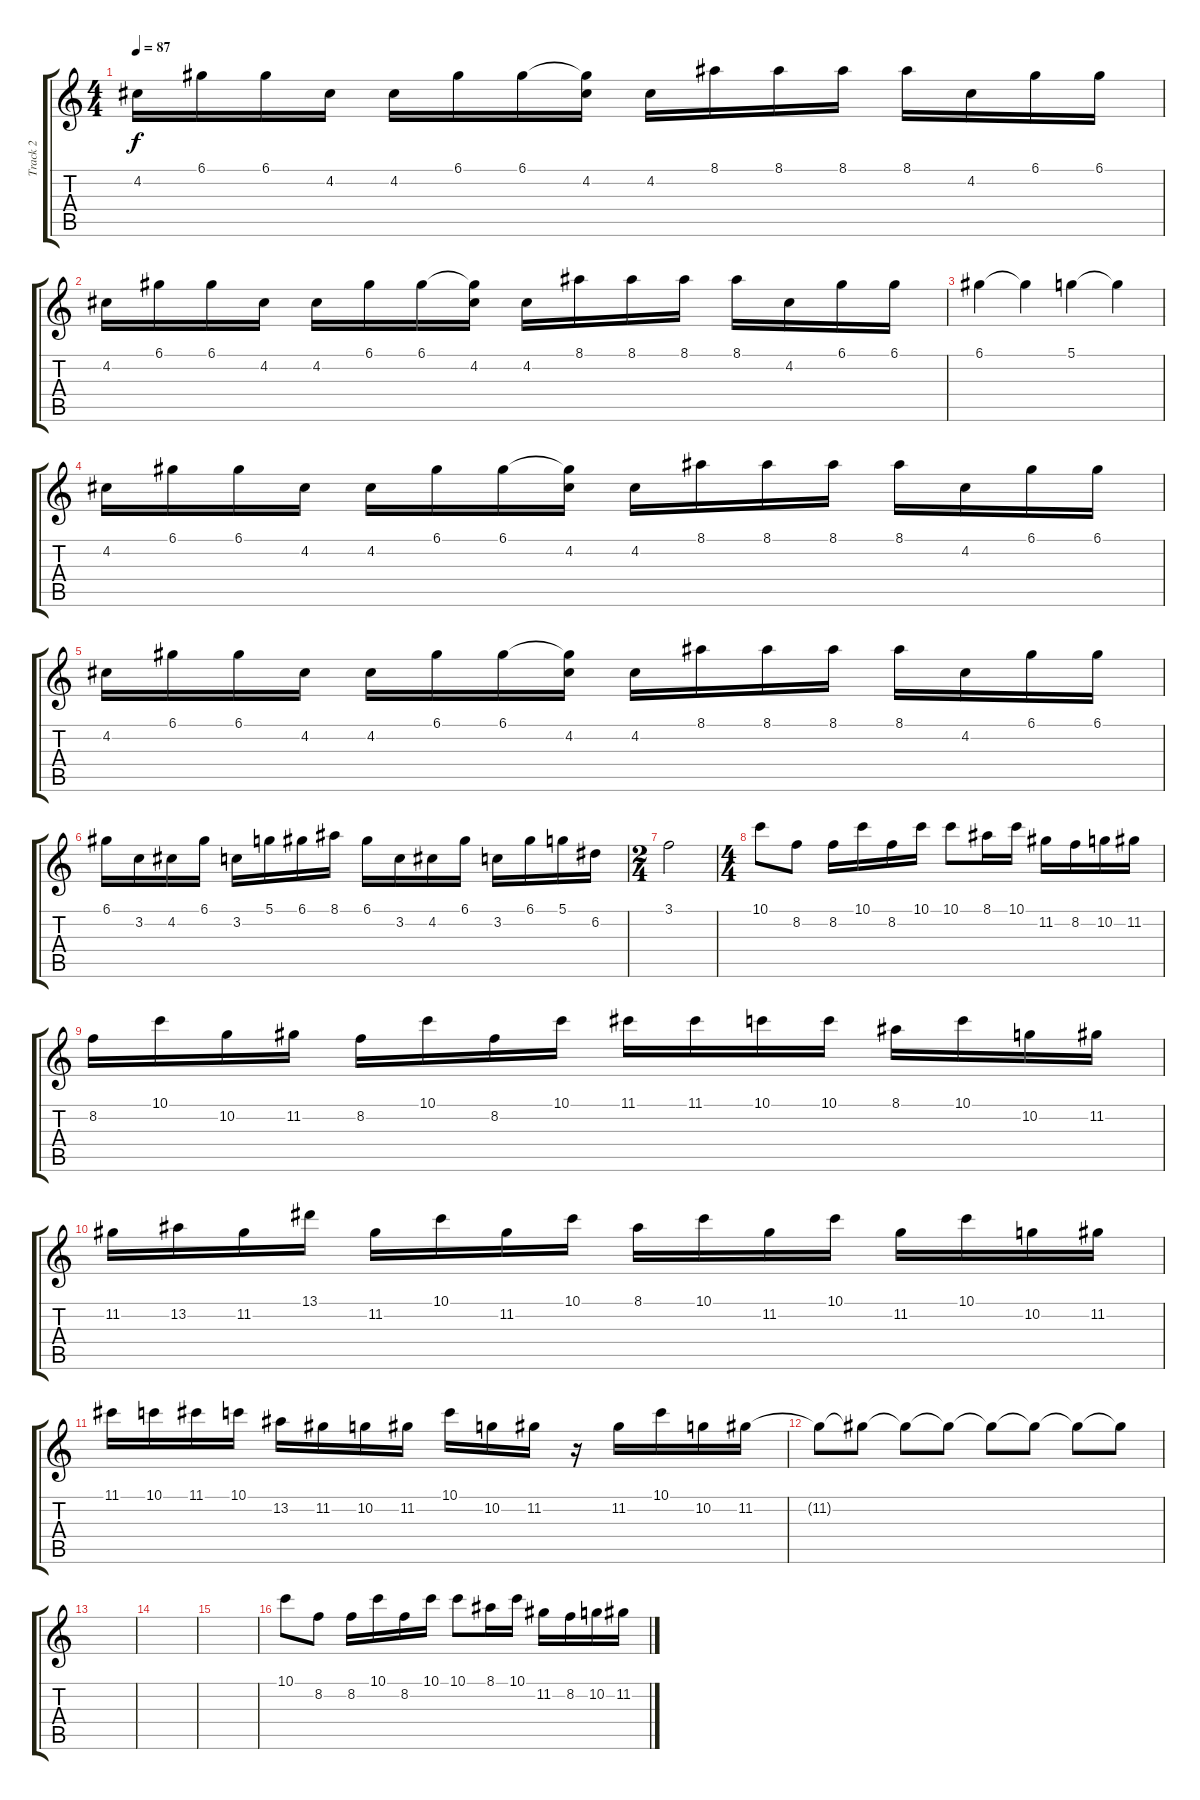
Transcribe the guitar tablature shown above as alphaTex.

\track ("Track 2" "Track 2") {instrument distortionguitar}
\staff {score tabs}
\tuning (D4 A3 F3 C3 G2 C2) {hide}
\ts (4 4)
\tempo 87
\clef g2
\ks c
4.2.16{dy f volume 14} 6.1.16 6.1.16 4.2.16 4.2.16 6.1.16 6.1.16 (6.1{t} 4.2).16 4.2.16 8.1.16 8.1.16 8.1.16 8.1.16 4.2.16 6.1.16 6.1.16 |
4.2.16{volume 14} 6.1.16 6.1.16 4.2.16 4.2.16 6.1.16 6.1.16 (6.1{t} 4.2).16 4.2.16 8.1.16 8.1.16 8.1.16 8.1.16 4.2.16 6.1.16 6.1.16 |
6.1.4 6.1{t}.4 5.1.4 5.1{t}.4 |
4.2.16{volume 14} 6.1.16 6.1.16 4.2.16 4.2.16 6.1.16 6.1.16 (6.1{t} 4.2).16 4.2.16 8.1.16 8.1.16 8.1.16 8.1.16 4.2.16 6.1.16 6.1.16 |
4.2.16{volume 14} 6.1.16 6.1.16 4.2.16 4.2.16 6.1.16 6.1.16 (6.1{t} 4.2).16 4.2.16 8.1.16 8.1.16 8.1.16 8.1.16 4.2.16 6.1.16 6.1.16 |
6.1.16 3.2.16 4.2.16 6.1.16 3.2.16 5.1.16 6.1.16 8.1.16 6.1.16 3.2.16 4.2.16 6.1.16 3.2.16 6.1.16 5.1.16 6.2.16 |
\ts (2 4)
3.1.2 |
\ts (4 4)
10.1.8{volume 16} 8.2.8 8.2.16 10.1.16 8.2.16 10.1.16 10.1.8 8.1.16 10.1.16 11.2.16 8.2.16 10.2.16 11.2.16 |
8.2.16 10.1.16 10.2.16 11.2.16 8.2.16 10.1.16 8.2.16 10.1.16 11.1.16 11.1.16 10.1.16 10.1.16 8.1.16 10.1.16 10.2.16 11.2.16 |
11.2.16 13.2.16 11.2.16 13.1.16 11.2.16 10.1.16 11.2.16 10.1.16 8.1.16 10.1.16 11.2.16 10.1.16 11.2.16 10.1.16 10.2.16 11.2.16 |
11.1.16 10.1.16 11.1.16 10.1.16 13.2.16 11.2.16 10.2.16 11.2.16 10.1.16 10.2.16 11.2.16 r.16 11.2.16 10.1.16 10.2.16 11.2.16 |
11.2{t}.8{volume 14} 11.2{t}.8{volume 13} 11.2{t}.8{volume 12} 11.2{t}.8{volume 11} 11.2{t}.8{volume 10} 11.2{t}.8{volume 8} 11.2{t}.8{volume 7} 11.2{t}.8{volume 6} |
|
|
|
10.1.8{volume 16} 8.2.8 8.2.16 10.1.16 8.2.16 10.1.16 10.1.8 8.1.16 10.1.16 11.2.16 8.2.16 10.2.16 11.2.16
